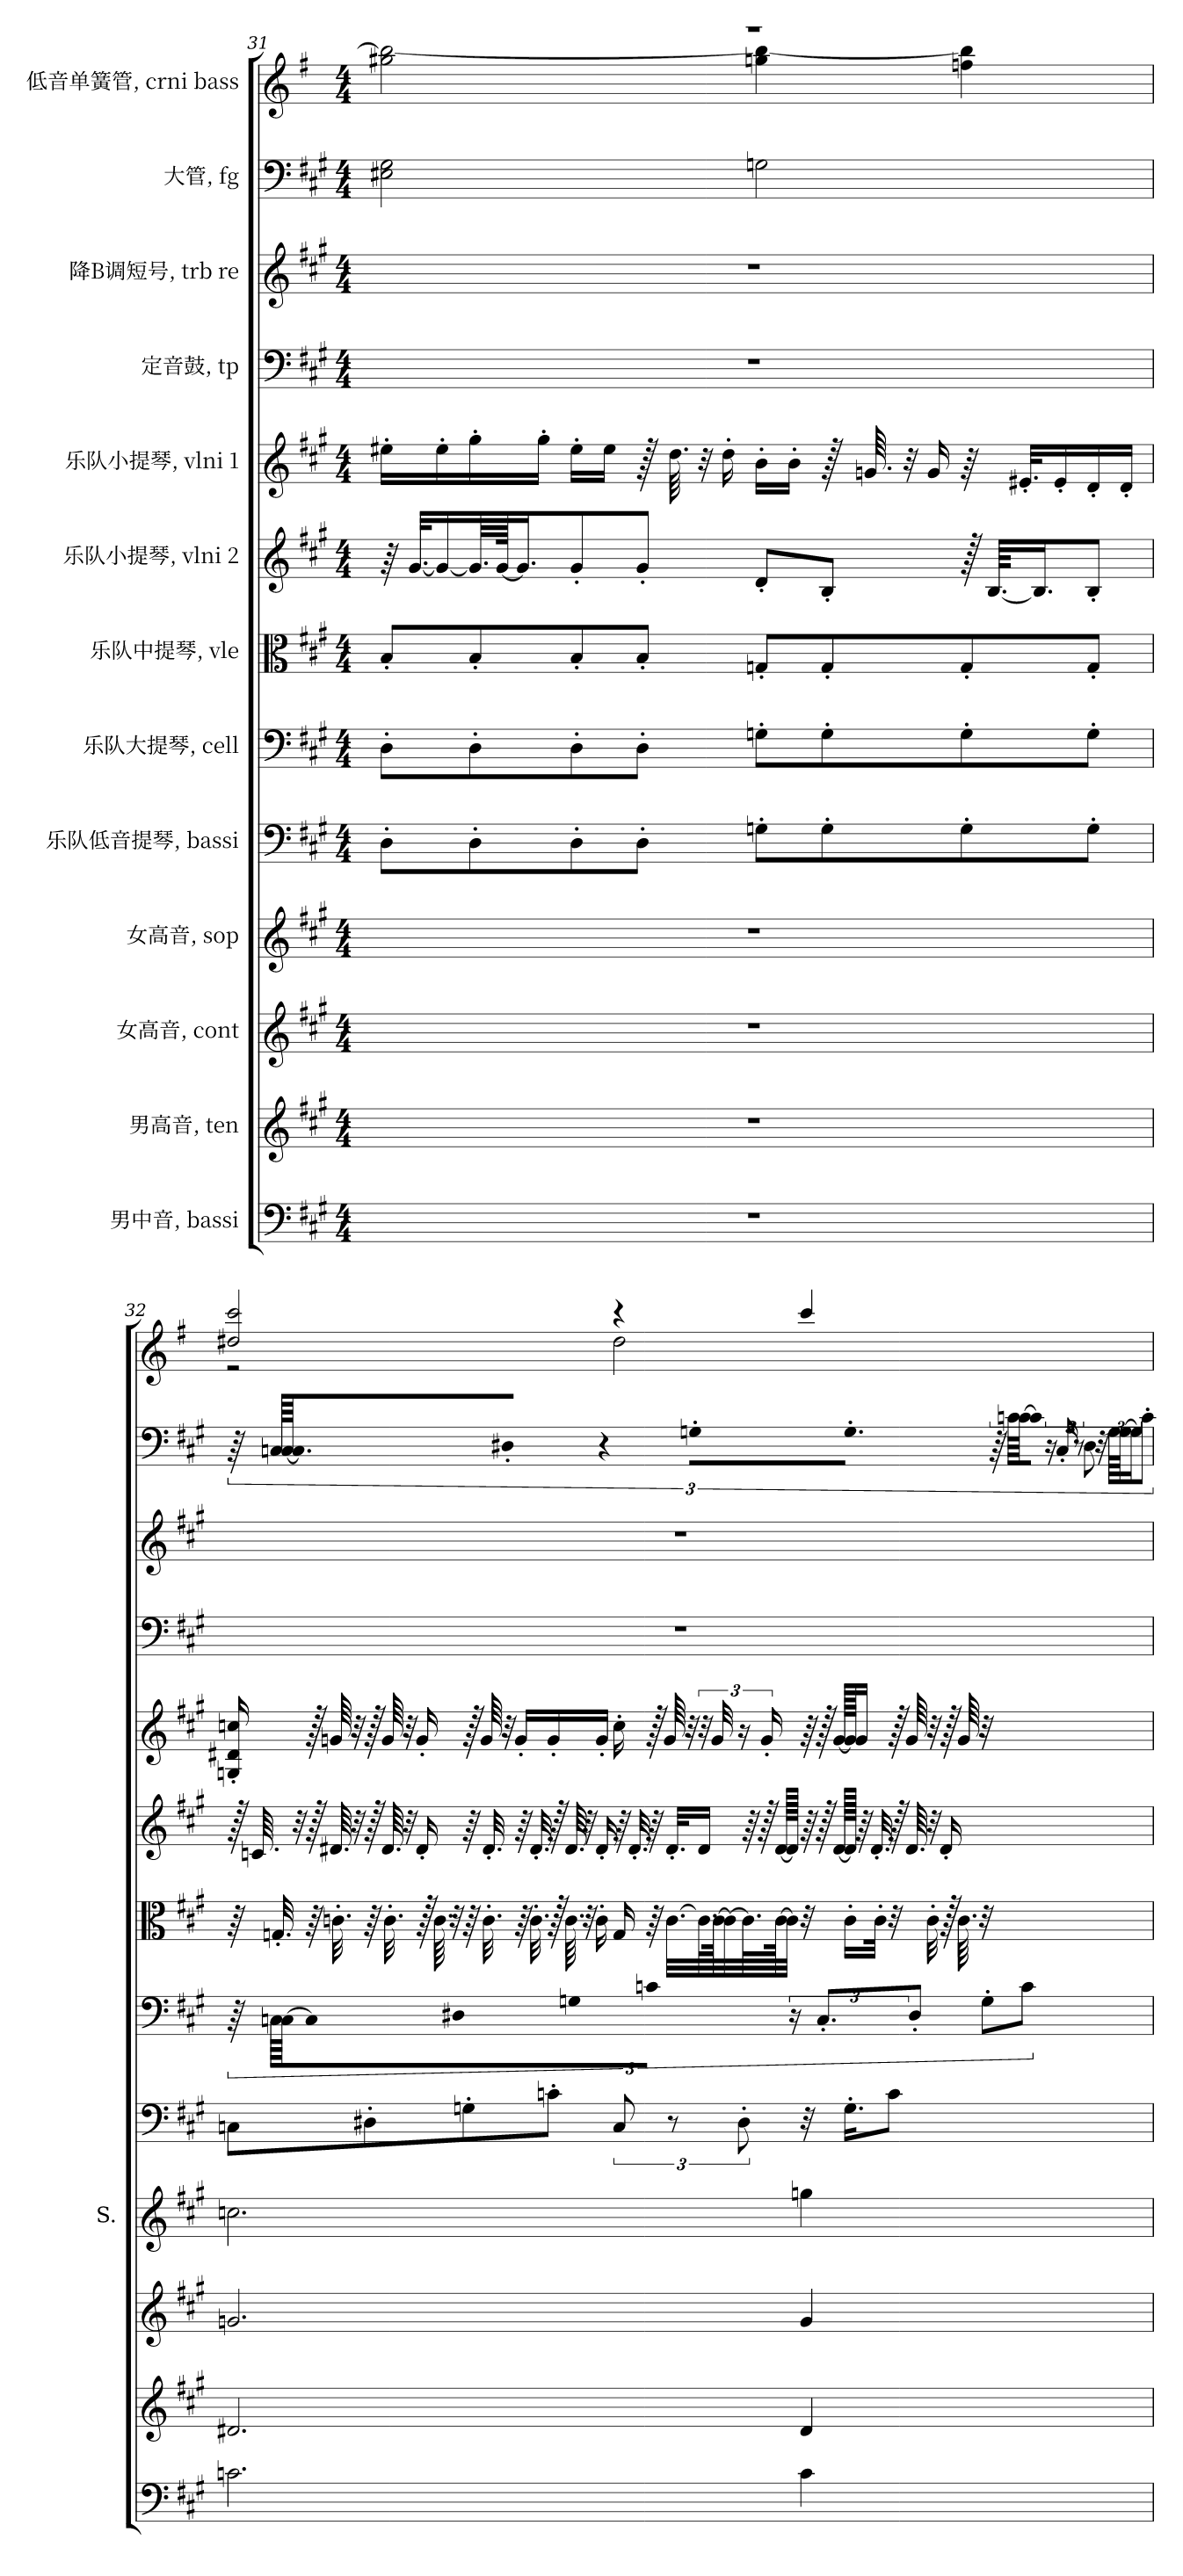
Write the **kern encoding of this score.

**kern	**kern	**kern	**kern	**kern	**kern	**kern	**kern	**kern	**kern	**kern	**kern	**kern
*part13	*part12	*part11	*part10	*part9	*part8	*part7	*part6	*part5	*part4	*part3	*part2	*part1
*staff13	*staff12	*staff11	*staff10	*staff9	*staff8	*staff7	*staff6	*staff5	*staff4	*staff3	*staff2	*staff1
*I"男中音, bassi	*I"男高音, ten	*I"女高音, cont	*I"女高音, sop	*I"乐队低音提琴, bassi	*I"乐队大提琴, cell	*I"乐队中提琴, vle	*I"乐队小提琴, vlni 2	*I"乐队小提琴, vlni 1	*I"定音鼓, tp	*I"降B调短号, trb re	*I"大管, fg	*I"低音单簧管, crni bass
*	*	*	*I'S.	*	*	*	*	*	*	*	*	*
!!LO:PB:g=z
*clefF4	*clefG2	*clefG2	*clefG2	*clefF4	*clefF4	*clefC3	*clefG2	*clefG2	*clefF4	*clefG2	*clefF4	*clefG2
*	*	*	*	*ITrd7c12	*	*	*	*	*	*ITrd1c2	*	*ITrd8c14
*k[f#c#g#]	*k[f#c#g#]	*k[f#c#g#]	*k[f#c#g#]	*k[f#c#g#]	*k[f#c#g#]	*k[f#c#g#]	*k[f#c#g#]	*k[f#c#g#]	*k[f#c#g#]	*k[f#]	*k[f#c#g#]	*k[f#]
*M4/4	*M4/4	*M4/4	*M4/4	*M4/4	*M4/4	*M4/4	*M4/4	*M4/4	*M4/4	*M4/4	*M4/4	*M4/4
=31	=31	=31	=31	=31	=31	=31	=31	=31	=31	=31	=31	=31
*	*	*	*	*	*	*	*	*	*	*	*	*^
1r	1r	1r	1r	8DD'\L	8D'\L	8B'/L	64r	16ee#X'\LL	1r	1r	2E#X\ 2G#\	1r	2g#X\ 2b\_
.	.	.	.	.	.	.	[32.g#/KLL	.	.	.	.	.	.
.	.	.	.	.	.	.	16g#/_	16ee#'\	.	.	.	.	.
.	.	.	.	8DD'\	8D'\	8B'/	64.g#/LL]	16gg#'\	.	.	.	.	.
.	.	.	.	.	.	.	[128g#/JJK	.	.	.	.	.	.
.	.	.	.	.	.	.	16.g#/J]	.	.	.	.	.	.
.	.	.	.	.	.	.	.	16gg#'\JJ	.	.	.	.	.
.	.	.	.	8DD'\	8D'\	8B'/	8g#'/	16ee#'\LL	.	.	.	.	.
.	.	.	.	.	.	.	.	16ee#\JJ	.	.	.	.	.
.	.	.	.	8DD'\J	8D'\J	8B'/J	8g#'/J	128r	.	.	.	.	.
.	.	.	.	.	.	.	.	64.dd\	.	.	.	.	.
.	.	.	.	.	.	.	.	32r	.	.	.	.	.
.	.	.	.	.	.	.	.	16dd'\	.	.	.	.	.
.	.	.	.	8GGn'\L	8Gn'\L	8Gn'/L	8d'/L	16b'\LL	.	.	2Gn\	.	4gn\ 4b\_
.	.	.	.	.	.	.	.	16b'\JJ	.	.	.	.	.
.	.	.	.	8GG'\	8G'\	8G'/	8B'/J	128r	.	.	.	.	.
.	.	.	.	.	.	.	.	64.gn/	.	.	.	.	.
.	.	.	.	.	.	.	.	32r	.	.	.	.	.
.	.	.	.	.	.	.	.	16g/	.	.	.	.	.
.	.	.	.	8GG'\	8G'\	8G'/	128r	64r	.	.	.	.	4fn\ 4b\]
.	.	.	.	.	.	.	[64.B/KKLL	.	.	.	.	.	.
.	.	.	.	.	.	.	.	32.e#X'/KLL	.	.	.	.	.
.	.	.	.	.	.	.	16.B/J]	.	.	.	.	.	.
.	.	.	.	.	.	.	.	16e#'/	.	.	.	.	.
.	.	.	.	8GG'\J	8G'\J	8G'/J	8B'/J	16d'/	.	.	.	.	.
.	.	.	.	.	.	.	.	16d'/JJ	.	.	.	.	.
!!LO:PB:g=z	!!
=32	=32	=32	=32	=32	=32	=32	=32	=32	=32	=32	=32	=32	=32
2.cn\	2.d#X/	2.gn/	2.ccn\	8CCn\L	96r	64r	128r	16Gn/' 16d#X/' 16ccn/'	1r	1r	96r	2d#X/ 2cc/	2r
.	.	.	.	.	.	.	64.cn/	.	.	.	.	.	.
.	.	.	.	.	96Cn\KKLL	.	.	.	.	.	96Cn/LLLL	.	.
.	.	.	.	.	.	32.Gn'/	.	.	.	.	.	.	.
.	.	.	.	.	[24C\	.	.	.	.	.	[96C/JJ	.	.
.	.	.	.	.	.	.	32r	.	.	.	16.C/J]	.	.
.	.	.	.	.	16C\J]	64r	128r	128r	.	.	.	.	.
.	.	.	.	.	.	.	64.d#X/	64.gn/	.	.	.	.	.
.	.	.	.	.	.	32.cn'\	.	.	.	.	.	.	.
.	.	.	.	.	.	.	32r	32r	.	.	.	.	.
.	.	.	.	8DD#X'\	8D#X\	64r	128r	128r	.	.	8D#X'/J	.	.
.	.	.	.	.	.	.	64.d#/	64.g/	.	.	.	.	.
.	.	.	.	.	.	32.c'\	.	.	.	.	.	.	.
.	.	.	.	.	.	.	32r	32r	.	.	.	.	.
.	.	.	.	.	.	128r	16d#'/	16g'/	.	.	.	.	.
.	.	.	.	.	.	64.c\	.	.	.	.	.	.	.
.	.	.	.	.	.	32r	.	.	.	.	.	.	.
.	.	.	.	8GGn'\	8Gn\	64r	64r	128r	.	.	64r	.	.
.	.	.	.	.	.	.	.	64.g/	.	.	.	.	.
.	.	.	.	.	.	32.c'\	32.d#'/	.	.	.	64Gn'\KKLL	.	.
.	.	.	.	.	.	.	.	32r	.	.	16.G'\JJ	.	.
.	.	.	.	.	.	64r	64r	16g'/LL	.	.	.	.	.
.	.	.	.	.	.	32.c'\	32.d#'/	.	.	.	.	.	.
.	.	.	.	8Cn'\J	8cn\J	128r	128r	16g'/	.	.	96r	.	.
.	.	.	.	.	.	64.c\	64.d#/	.	.	.	.	.	.
.	.	.	.	.	.	.	.	.	.	.	96cn\KKLL	.	.
.	.	.	.	.	.	.	.	.	.	.	[24c\	.	.
.	.	.	.	.	.	32r	32r	.	.	.	.	.	.
.	.	.	.	.	.	16c'\	16d#'/	16g'/JJ	.	.	16c\JJ]	.	.
.	.	.	.	12CC/	24r	16G/	64r	16cc'\	.	.	24r	4r	2d#\
.	.	.	.	.	.	.	32.d#'/	.	.	.	.	.	.
.	.	.	.	.	12.C'/L	.	.	.	.	.	24C'/	.	.
.	.	.	.	.	.	64r	64r	128r	.	.	.	.	.
.	.	.	.	.	.	.	.	64.g/	.	.	.	.	.
.	.	.	.	.	.	[32.c\LLL	32.d#'/KLL	.	.	.	.	.	.
.	.	.	.	12r	.	.	.	.	.	.	12r	.	.
.	.	.	.	.	.	.	.	32r	.	.	.	.	.
.	.	.	.	.	.	64.c\L]	16d#/JJ	48r	.	.	.	.	.
.	.	.	.	.	.	.	.	48g/	.	.	.	.	.
.	.	.	.	.	.	[128c\JK	.	.	.	.	.	.	.
.	.	.	.	.	.	32c\_	.	.	.	.	.	.	.
.	.	.	.	12DD#'\	12D#'/J	.	.	24r	.	.	12D#\	.	.
.	.	.	.	.	.	64.c\L]	64r	.	.	.	.	.	.
.	.	.	.	.	.	.	128r	.	.	.	.	.	.
.	.	.	.	.	.	.	.	24g'/	.	.	.	.	.
.	.	.	.	.	.	[128c\JK	[128d#/KKLLL	.	.	.	.	.	.
.	.	.	.	.	.	32c\JJJ]	32d#/JJJ]	.	.	.	.	.	.
4c\	4d#/	4g/	4ggn\	32r	8G'\L	32r	64r	64r	.	.	32r	4cc/	.
.	.	.	.	.	.	.	128r	128r	.	.	.	.	.
.	.	.	.	.	.	.	[128d#/KKLLL	[128g/KKLLL	.	.	.	.	.
*	*	*	*	*	*	*	*	*	*	*	*Xbrackettup	*	*
.	.	.	.	16.GG'\KL	.	16c'\LL	32d#/JJJ]	32g/J]	.	.	96G\KLLL	.	.
.	.	.	.	.	.	.	.	.	.	.	[48G\J	.	.
.	.	.	.	.	.	.	64r	16g/JJ	.	.	16G\J]	.	.
.	.	.	.	.	.	.	32.d#'/	.	.	.	.	.	.
.	.	.	.	.	.	32c'\JJk	.	.	.	.	.	.	.
.	.	.	.	8C\J	8c\J	32r	128r	128r	.	.	8c'\J	.	.
.	.	.	.	.	.	.	64.d#/	64.g/	.	.	.	.	.
.	.	.	.	.	.	32c'\	32r	32r	.	.	.	.	.
.	.	.	.	.	.	128r	16d#'/	128r	.	.	.	.	.
.	.	.	.	.	.	64.c\	.	64.g/	.	.	.	.	.
.	.	.	.	.	.	32r	.	32r	.	.	.	.	.
*	*	*	*	*	*	*	*	*	*	*	*	*v	*v
=	=	=	=	=	=	=	=	=	=	=	=	=
*-	*-	*-	*-	*-	*-	*-	*-	*-	*-	*-	*-	*-
